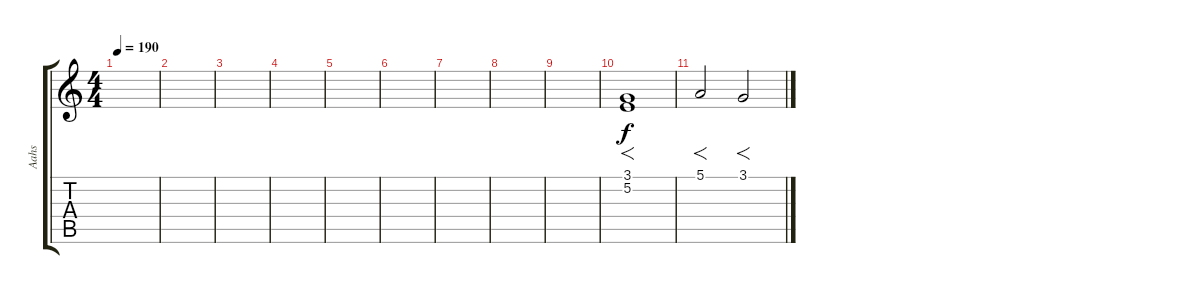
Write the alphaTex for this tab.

\track ("Aahs" "Aahs") {instrument choiraahs}
\staff {score tabs}
\tuning (E4 B3 G3 D3 A2 E2) {hide}
\ts (4 4)
\tempo 190
\clef g2
\ks c
|
|
|
|
|
|
|
|
|
(3.1 5.2).1{f} |
5.1.2{f} 3.1.2{f}
